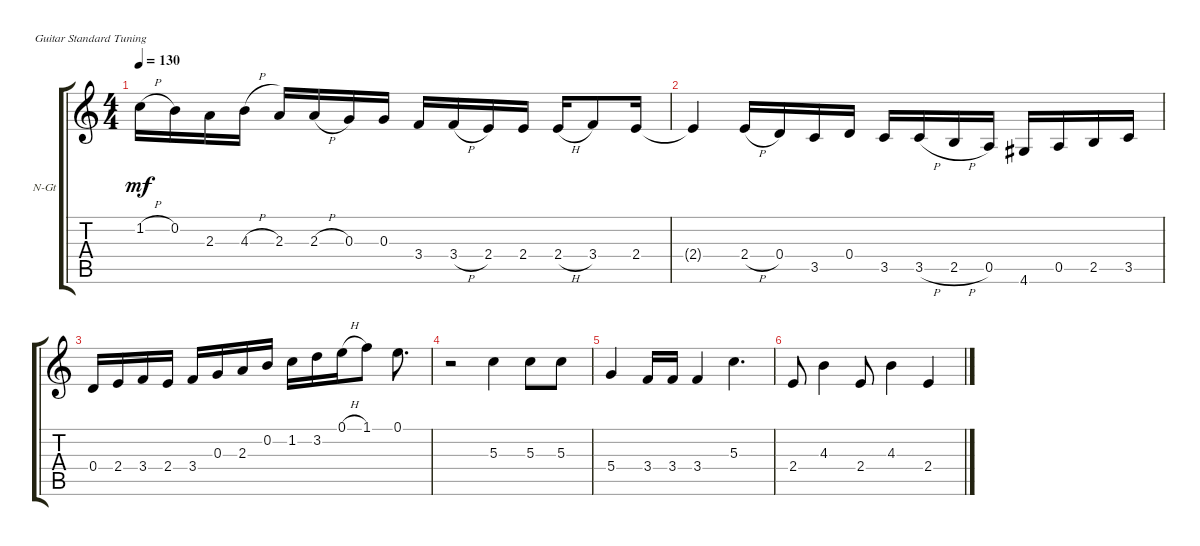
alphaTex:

\defaultSystemsLayout 4
\bracketExtendMode groupsimilarinstruments
\firstSystemTrackNameOrientation horizontal
\otherSystemsTrackNameOrientation horizontal
\track ("Nylon Guitar" "N-Gt") {instrument acousticguitarnylon}
\staff {score tabs}
\tuning (E4 B3 G3 D3 A2 E2)
\ts (4 4)
\tempo 130
\clef g2
\ks c
1.2{h}.16{dy mf} 0.2.16 2.3.16 4.3{h}.16 2.3.16 2.3{h}.16 0.3.16 0.3.16 3.4.16 3.4{h}.16 2.4.16 2.4.16 2.4{h}.16 3.4.8 2.4.16 |
2.4{t}.4 2.4{h}.16 0.4.16 3.5.16 0.4.16 3.5.16 3.5{h}.16 2.5{h}.16 0.5.16 4.6.16 0.5.16 2.5.16 3.5.16 |
0.4.16 2.4.16 3.4.16 2.4.16 3.4.16 0.3.16 2.3.16 0.2.16 1.2.16 3.2.16 0.1{h}.16 1.1.8 0.1.8{d} |
r.2 5.3.4 5.3.8 5.3.8 |
5.4.4 3.4.16 3.4.16 3.4.4 5.3.4{d} |
2.4.8 4.3.4 2.4.8 4.3.4 2.4.4
